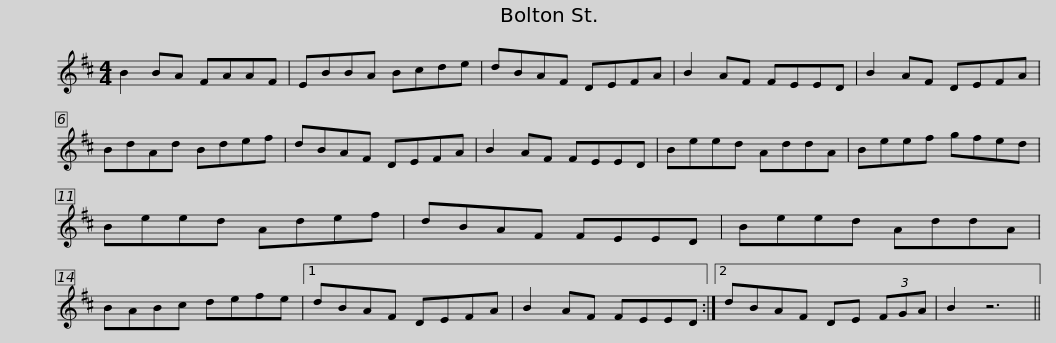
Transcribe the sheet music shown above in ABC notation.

X:1
L:1/8
M:4/4
I:linebreak $
K:D
V:1 treble
V:1
 B2 BA FAAF | EBBA Bcde | dBAF DEFA | B2 AF FEED | B2 AF DEFA | %5
 BdAd Bdef |$ dBAF DEFA | B2 AF FEED | Beed AddA | Beef gfed | %10
 Beed Adef |$ dBAF FEED | Beed AddA | BABc defe |1 dBAF DEFA | %15
 B2 AF FEED :|2$ dBAF DE (3FGA | B2 z6 || %18
